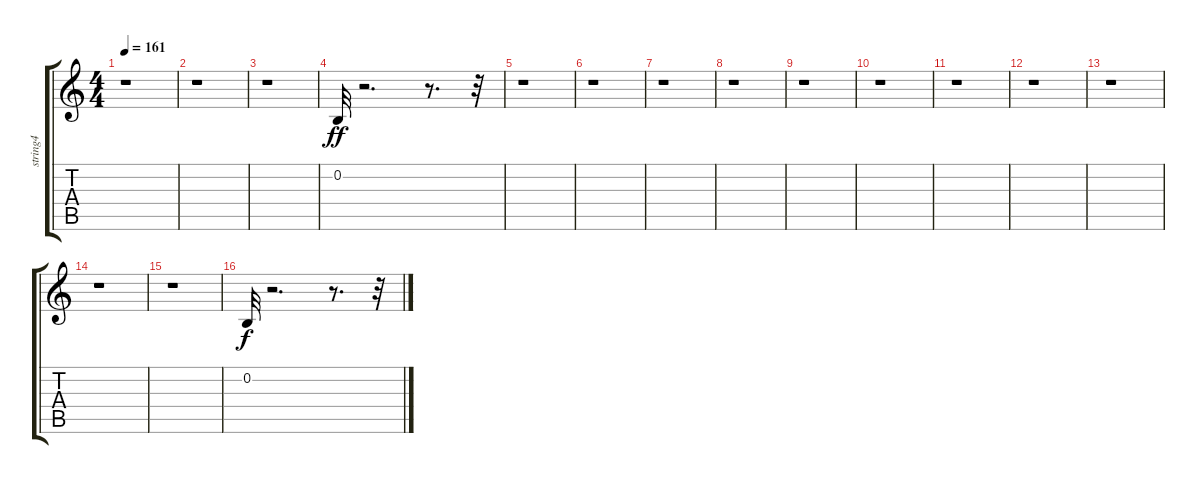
\track ("string4" "string4") {instrument stringensemble1}
\staff {score tabs}
\tuning (E4 B3 G3 D3 A2 E2) {hide}
\ts (4 4)
\tempo 161
\clef g2
\ks c
r.1{dy ff} |
r.1 |
r.1 |
0.2.32 r.2{d} r.8{d} r.32 |
r.1 |
r.1 |
r.1 |
r.1 |
r.1 |
r.1 |
r.1 |
r.1 |
r.1 |
r.1 |
r.1 |
0.2.32{dy f} r.2{d} r.8{d} r.32
